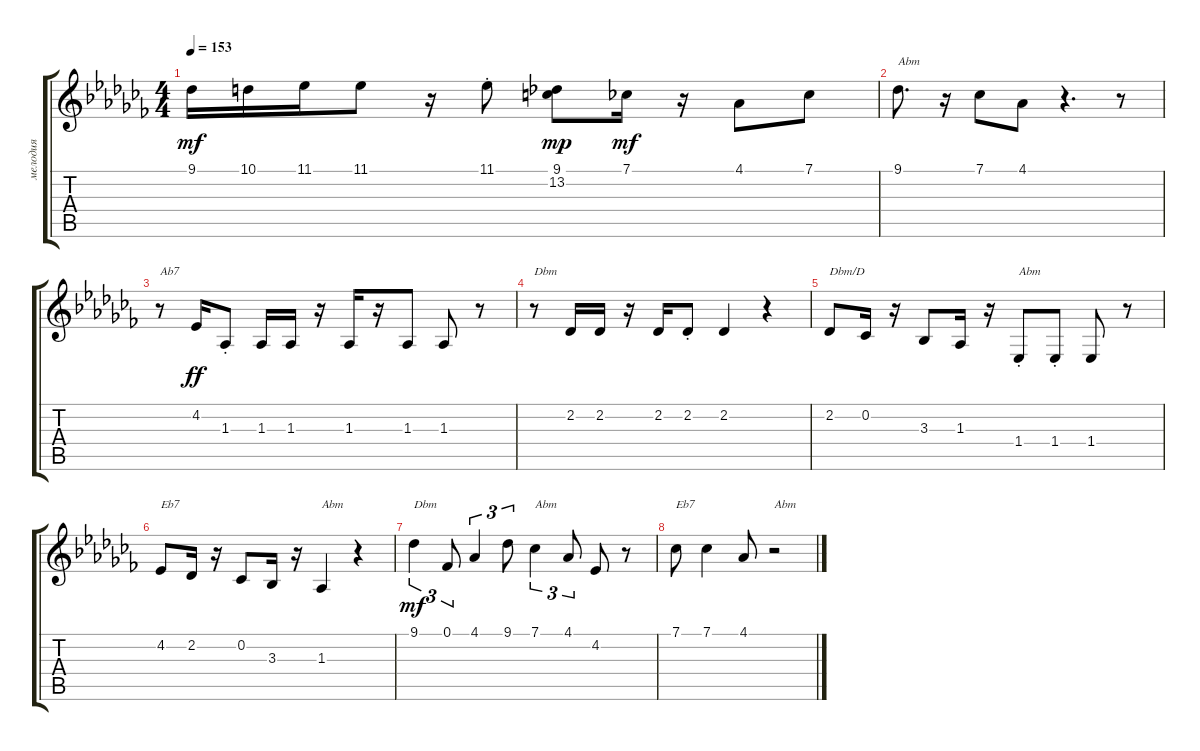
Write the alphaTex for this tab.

\track ("мелодия" "мелодия") {instrument accordion}
\staff {score tabs}
\tuning (E4 B3 G3 D3 A2 E2) {hide}
\ts (4 4)
\tempo 153
\clef g2
\ks abminor
9.1.16{dy mf} 10.1.16 11.1.16 11.1.8 r.16 11.1{st}.8 (9.1 13.2).8{dy mp} 7.1.16{dy mf} r.16 4.1.8 7.1.8 |
9.1.8{d txt "Abm"} r.16 7.1.8 4.1.8 r.4{d} r.8 |
r.8{txt "Ab7"} 4.2.16{dy ff} 1.3{st}.8 1.3.16 1.3.16 r.16 1.3.16 r.16 1.3.8 1.3.8 r.8 |
r.8{txt "Dbm"} 2.2.16 2.2.16 r.16 2.2.16 2.2{st}.8 2.2.4 r.4 |
2.2.8{txt "Dbm/D"} 0.2.16 r.16 3.3.8 1.3.16 r.16 1.4{st}.8{txt "Abm"} 1.4{st}.8 1.4.8 r.8 |
4.2.8{txt "Eb7"} 2.2.16 r.16 0.2.8 3.3.16 r.16 1.3.4{txt "Abm"} r.4 |
9.1.4{tu (3 2) txt "Dbm" dy mf} 0.1.8{tu (3 2)} 4.1.4{tu (3 2)} 9.1.8{tu (3 2)} 7.1.4{tu (3 2) txt "Abm"} 4.1.8{tu (3 2)} 4.2.8 r.8 |
7.1.8{txt "Eb7"} 7.1.4 4.1.8 r.2{txt "Abm"}
